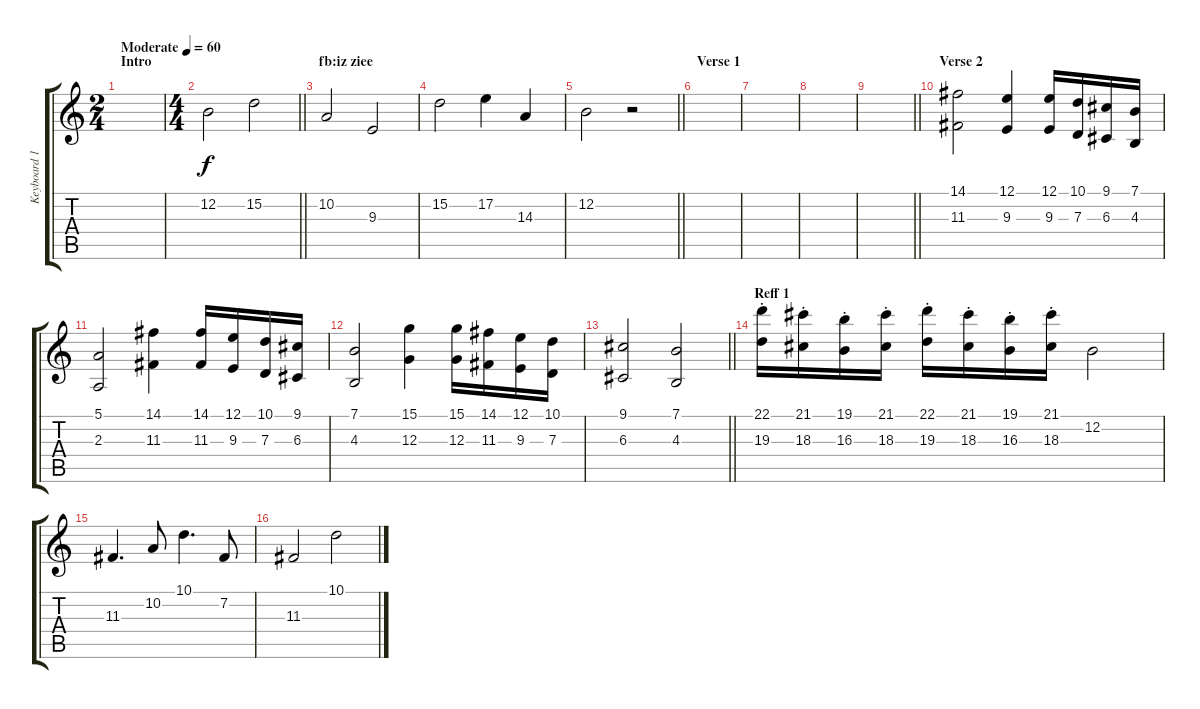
\track ("Keyboard 1" "Keyboard 1") {instrument choiraahs}
\staff {score tabs}
\tuning (E4 B3 G3 D3 A2 E2) {hide}
\ts (2 4)
\section ("" "Intro")
\tempo (60 "Moderate")
\clef g2
\ks c
|
\ts (4 4)
\barLineRight lightlight
12.2.2 15.2.2 |
\section ("" "fb:iz ziee")
10.2.2 9.3.2 |
15.2.2 17.2.4 14.3.4 |
\barLineRight lightlight
12.2.2 r.2 |
\section ("" "Verse 1")
|
|
|
\barLineRight lightlight
|
\section ("" "Verse 2")
(14.1 11.3).2{instrument stringensemble1} (12.1 9.3).4 (12.1 9.3).16 (10.1 7.3).16 (9.1 6.3).16 (7.1 4.3).16 |
(5.1 2.3).2 (14.1 11.3).4 (14.1 11.3).16 (12.1 9.3).16 (10.1 7.3).16 (9.1 6.3).16 |
(7.1 4.3).2 (15.1 12.3).4 (15.1 12.3).16 (14.1 11.3).16 (12.1 9.3).16 (10.1 7.3).16 |
\barLineRight lightlight
(9.1 6.3).2 (7.1 4.3).2 |
\section ("" "Reff 1")
(22.1{st} 19.3{st}).16{instrument lead1square} (21.1{st} 18.3{st}).16 (19.1{st} 16.3{st}).16 (21.1{st} 18.3{st}).16 (22.1{st} 19.3{st}).16 (21.1{st} 18.3{st}).16 (19.1{st} 16.3{st}).16 (21.1{st} 18.3{st}).16 12.2.2{instrument choiraahs} |
11.3.4{d} 10.2.8 10.1.4{d} 7.2.8 |
11.3.2 10.1.2
